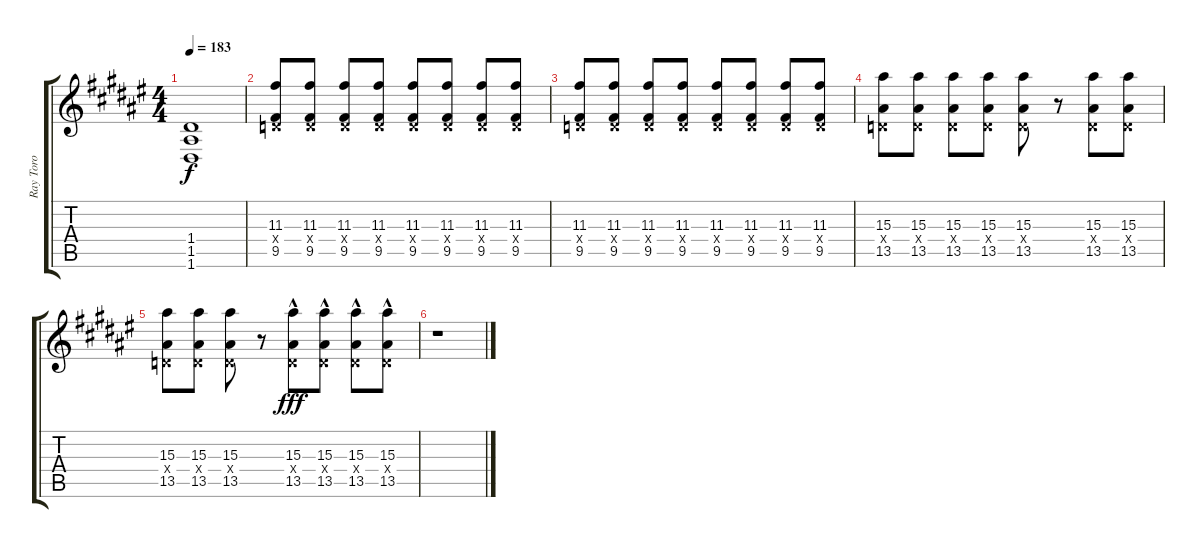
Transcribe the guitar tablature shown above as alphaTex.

\track ("Ray Toro" "Ray Toro") {instrument distortionguitar}
\staff {score tabs}
\tuning (E4 B3 G3 D3 A2 D2) {hide}
\ts (4 4)
\tempo 183
\clef g2
\ks d#minor
(1.4{t} 1.5{t} 1.6{t}).1{dy f} |
(11.3 0.4{x} 9.5).8 (11.3 0.4{x} 9.5).8 (11.3 0.4{x} 9.5).8 (11.3 0.4{x} 9.5).8 (11.3 0.4{x} 9.5).8 (11.3 0.4{x} 9.5).8 (11.3 0.4{x} 9.5).8 (11.3 0.4{x} 9.5).8 |
(11.3 0.4{x} 9.5).8 (11.3 0.4{x} 9.5).8 (11.3 0.4{x} 9.5).8 (11.3 0.4{x} 9.5).8 (11.3 0.4{x} 9.5).8 (11.3 0.4{x} 9.5).8 (11.3 0.4{x} 9.5).8 (11.3 0.4{x} 9.5).8 |
(15.3 0.4{x} 13.5).8 (15.3 0.4{x} 13.5).8 (15.3 0.4{x} 13.5).8 (15.3 0.4{x} 13.5).8 (15.3 0.4{x} 13.5).8 r.8 (15.3 0.4{x} 13.5).8 (15.3 0.4{x} 13.5).8 |
(15.3 0.4{x} 13.5).8 (15.3 0.4{x} 13.5).8 (15.3 0.4{x} 13.5).8 r.8 (15.3{hac} 0.4{hac x} 13.5{hac}).8{dy fff} (15.3{hac} 0.4{hac x} 13.5{hac}).8 (15.3{hac} 0.4{hac x} 13.5{hac}).8 (15.3{hac} 0.4{hac x} 13.5{hac}).8 |
r.1
